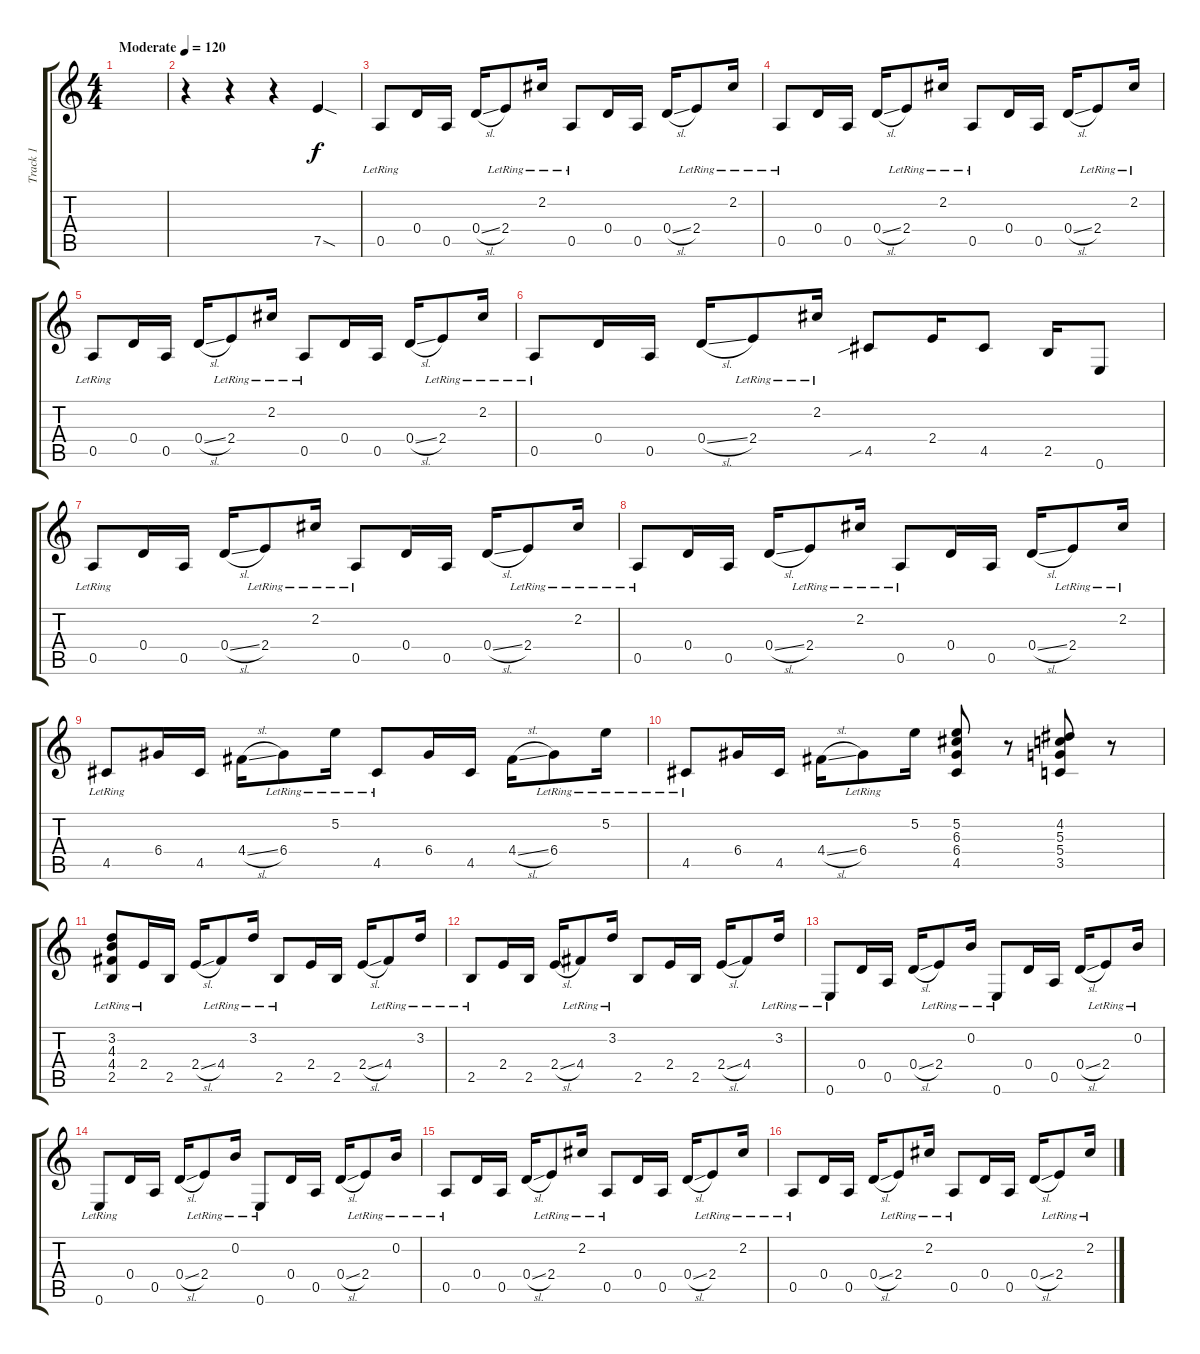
\track ("Track 1" "Track 1") {instrument acousticguitarsteel}
\staff {score tabs}
\tuning (E4 B3 G3 D3 A2 E2) {hide}
\ts (4 4)
\tempo (120 "Moderate")
\clef g2
\ks c
|
r.4 r.4 r.4 7.5{sod}.4 |
0.5{lr}.8 0.4.16 0.5.16 0.4{sl}.16 2.4{lr}.8 2.2{lr}.16 0.5{lr}.8 0.4.16 0.5.16 0.4{sl}.16 2.4{lr}.8 2.2{lr}.16 |
0.5{lr}.8 0.4.16 0.5.16 0.4{sl}.16 2.4{lr}.8 2.2{lr}.16 0.5{lr}.8 0.4.16 0.5.16 0.4{sl}.16 2.4{lr}.8 2.2{lr}.16 |
0.5{lr}.8 0.4.16 0.5.16 0.4{sl}.16 2.4{lr}.8 2.2{lr}.16 0.5{lr}.8 0.4.16 0.5.16 0.4{sl}.16 2.4{lr}.8 2.2{lr}.16 |
0.5{lr}.8 0.4.16 0.5.16 0.4{sl}.16 2.4{lr}.8 2.2{lr}.16 4.5{sib}.8 2.4.16 4.5.8 2.5.16 0.6.8 |
0.5{lr}.8 0.4.16 0.5.16 0.4{sl}.16 2.4{lr}.8 2.2{lr}.16 0.5{lr}.8 0.4.16 0.5.16 0.4{sl}.16 2.4{lr}.8 2.2{lr}.16 |
0.5{lr}.8 0.4.16 0.5.16 0.4{sl}.16 2.4{lr}.8 2.2{lr}.16 0.5{lr}.8 0.4.16 0.5.16 0.4{sl}.16 2.4{lr}.8 2.2{lr}.16 |
4.5{lr}.8 6.4.16 4.5.16 4.4{sl}.16 6.4{lr}.8 5.2{lr}.16 4.5{lr}.8 6.4.16 4.5.16 4.4{sl}.16 6.4{lr}.8 5.2{lr}.16 |
4.5{lr}.8 6.4.16 4.5.16 4.4{sl}.16 6.4{lr}.8 5.2.16 (5.2 6.3 6.4 4.5).8 r.8 (4.2 5.3 5.4 3.5).8 r.8 |
(3.2{lr} 4.3{lr} 4.4{lr} 2.5{lr}).8 2.4{lr}.16 2.5.16 2.4{sl}.16 4.4{lr}.8 3.2{lr}.16 2.5{lr}.8 2.4.16 2.5.16 2.4{sl}.16 4.4{lr}.8 3.2{lr}.16 |
2.5{lr}.8 2.4.16 2.5.16 2.4{sl}.16 4.4{lr}.8 3.2{lr}.16 2.5.8 2.4.16 2.5.16 2.4{sl}.16 4.4.8 3.2{lr}.16 |
0.6{lr}.8 0.4.16 0.5.16 0.4{sl}.16 2.4{lr}.8 0.2{lr}.16 0.6{lr}.8 0.4.16 0.5.16 0.4{sl}.16 2.4{lr}.8 0.2{lr}.16 |
0.6{lr}.8 0.4.16 0.5.16 0.4{sl}.16 2.4{lr}.8 0.2{lr}.16 0.6{lr}.8 0.4.16 0.5.16 0.4{sl}.16 2.4{lr}.8 0.2{lr}.16 |
0.5{lr}.8 0.4.16 0.5.16 0.4{sl}.16 2.4{lr}.8 2.2{lr}.16 0.5{lr}.8 0.4.16 0.5.16 0.4{sl}.16 2.4{lr}.8 2.2{lr}.16 |
0.5{lr}.8 0.4.16 0.5.16 0.4{sl}.16 2.4{lr}.8 2.2{lr}.16 0.5{lr}.8 0.4.16 0.5.16 0.4{sl}.16 2.4{lr}.8 2.2{lr}.16
